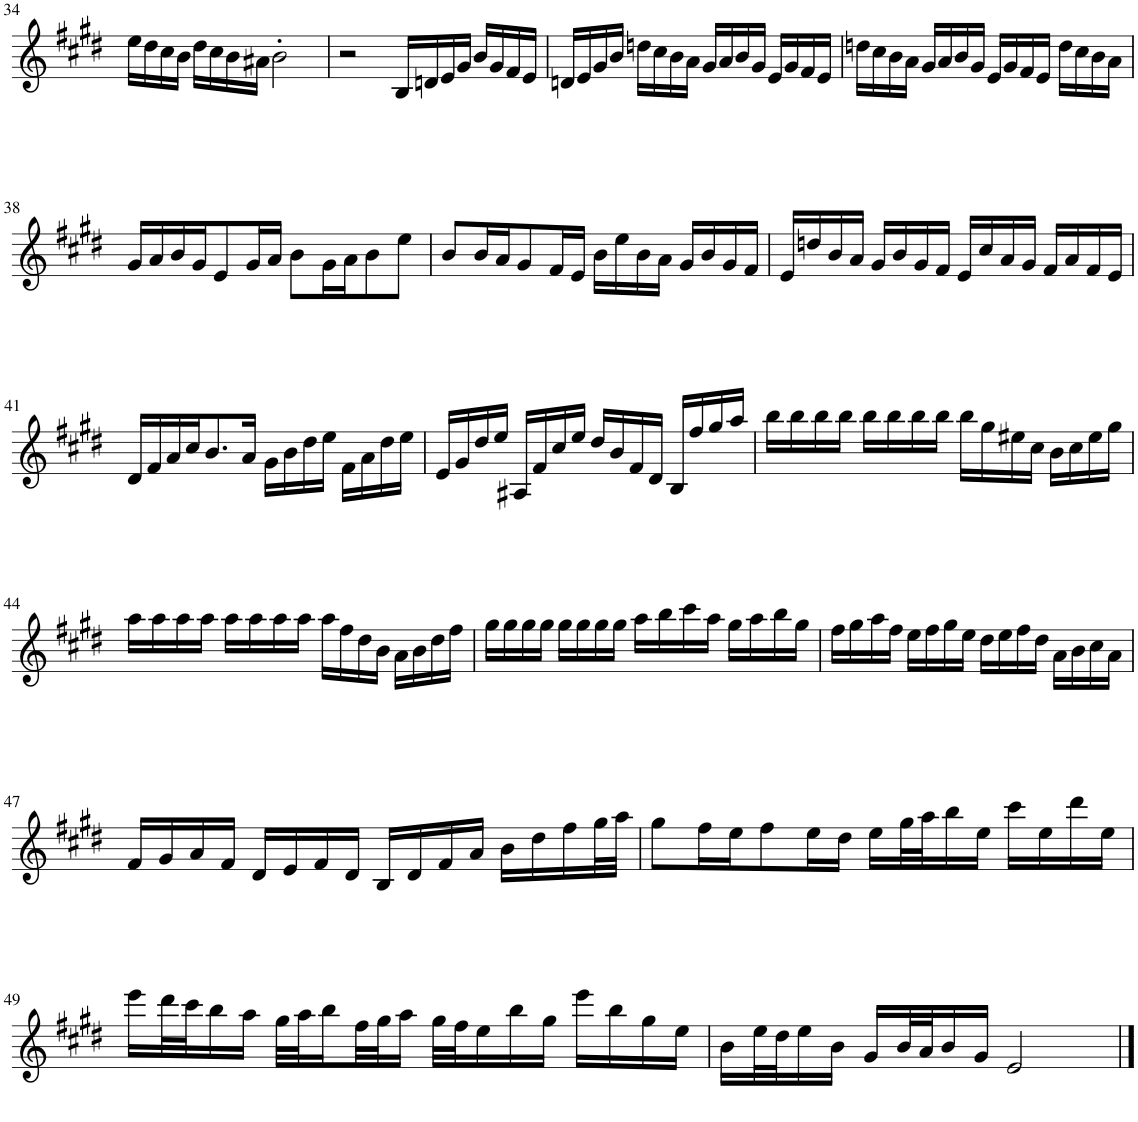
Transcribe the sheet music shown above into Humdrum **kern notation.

**kern
*part1
*staff1
*I"Piano
*I'Pno.
!!LO:PB:g=z
*clefG2
*k[f#c#g#d#]
*M2/2
=34
16ee\LL
16dd#\
16cc#\
16b\JJ
16dd#\LL
16cc#\
16b\
16a#X\JJ
2b'\
=35
2r
16B/LL
16dn/
16e/
16g#/JJ
16b/LL
16g#/
16f#/
16e/JJ
=36
16dn/LL
16e/
16g#/
16b/JJ
16ddn\LL
16cc#\
16b\
16a\JJ
16g#/LL
16a/
16b/
16g#/JJ
16e/LL
16g#/
16f#/
16e/JJ
=37
16ddn\LL
16cc#\
16b\
16a\JJ
16g#/LL
16a/
16b/
16g#/JJ
16e/LL
16g#/
16f#/
16e/JJ
16dd\LL
16cc#\
16b\
16a\JJ
!!LO:LB:g=z
=38
16g#/LL
16a/
16b/
16g#/J
8e/
16g#/L
16a/JJ
8b\L
16g#\L
16a\J
8b\
8ee\J
=39
8b/L
16b/L
16a/J
8g#/
16f#/L
16e/JJ
16b\LL
16ee\
16b\
16a\JJ
16g#/LL
16b/
16g#/
16f#/JJ
=40
16e/LL
16ddn/
16b/
16a/JJ
16g#/LL
16b/
16g#/
16f#/JJ
16e/LL
16cc#/
16a/
16g#/JJ
16f#/LL
16a/
16f#/
16e/JJ
!!LO:LB:g=z
=41
16d#/LL
16f#/
16a/
16cc#/J
8.b/
16a/Jk
16g#\LL
16b\
16dd#\
16ee\JJ
16f#\LL
16a\
16dd#\
16ee\JJ
=42
16e/LL
16g#/
16dd#/
16ee/JJ
16A#X/LL
16f#/
16cc#/
16ee/JJ
16dd#/LL
16b/
16f#/
16d#/JJ
16B/LL
16ff#/
16gg#/
16aa/JJ
=43
16bb\LL
16bb\
16bb\
16bb\JJ
16bb\LL
16bb\
16bb\
16bb\JJ
16bb\LL
16gg#\
16ee#X\
16cc#\JJ
16b\LL
16cc#\
16ee#\
16gg#\JJ
!!LO:LB:g=z
=44
16aa\LL
16aa\
16aa\
16aa\JJ
16aa\LL
16aa\
16aa\
16aa\JJ
16aa\LL
16ff#\
16dd#\
16b\JJ
16a\LL
16b\
16dd#\
16ff#\JJ
=45
16gg#\LL
16gg#\
16gg#\
16gg#\JJ
16gg#\LL
16gg#\
16gg#\
16gg#\JJ
16aa\LL
16bb\
16ccc#\
16aa\JJ
16gg#\LL
16aa\
16bb\
16gg#\JJ
=46
16ff#\LL
16gg#\
16aa\
16ff#\JJ
16ee\LL
16ff#\
16gg#\
16ee\JJ
16dd#\LL
16ee\
16ff#\
16dd#\JJ
16a\LL
16b\
16cc#\
16a\JJ
!!LO:LB:g=z
=47
16f#/LL
16g#/
16a/
16f#/JJ
16d#/LL
16e/
16f#/
16d#/JJ
16B/LL
16d#/
16f#/
16a/JJ
16b\LL
16dd#\
16ff#\
32gg#\L
32aa\JJJ
=48
8gg#\L
16ff#\L
16ee\J
8ff#\
16ee\L
16dd#\JJ
16ee\LL
32gg#\L
32aa\J
16bb\
16ee\JJ
16ccc#\LL
16ee\
16ddd#\
16ee\JJ
!!LO:LB:g=z
=49
16eee\LL
32ddd#\L
32ccc#\J
16bb\
16aa\JJ
32gg#\LLL
32aa\J
16bb\
32ff#\L
32gg#\J
16aa\JJ
32gg#\LLL
32ff#\J
16ee\
16bb\
16gg#\JJ
16eee\LL
16bb\
16gg#\
16ee\JJ
=50
16b\LL
32ee\L
32dd#\J
16ee\
16b\JJ
16g#/LL
32b/L
32a/J
16b/
16g#/JJ
2e/
==
*-
